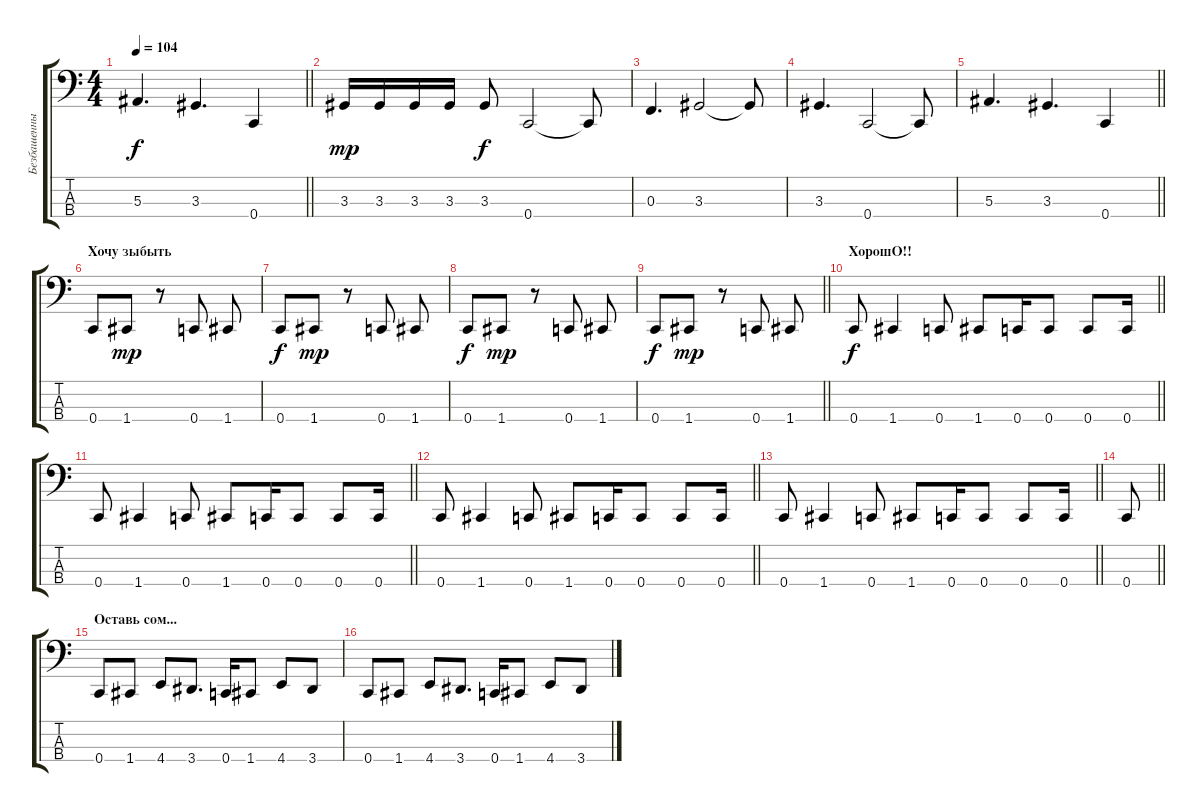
\track ("Безбашенный басист+струны \"Carvin\"" "Безбашенны") {instrument electricbassfinger}
\staff {score tabs}
\tuning (Eb2 Bb1 F1 C1) {hide}
\ts (4 4)
\tempo 104
\clef f4
\barLineRight lightlight
\ks c
5.3.4{d dy f} 3.3.4{d} 0.4.4 |
3.3.16{dy mp} 3.3.16 3.3.16 3.3.16 3.3.8{dy f} 0.4.2 0.4{t}.8 |
0.3.4{d} 3.3.2 3.3{t}.8 |
3.3.4{d} 0.4.2 0.4{t}.8 |
\barLineRight lightlight
5.3.4{d} 3.3.4{d} 0.4.4 |
\section ("" "Хочу зыбыть")
0.4.8 1.4.8{dy mp} r.8 0.4.8 1.4.8 |
0.4.8{dy f} 1.4.8{dy mp} r.8 0.4.8 1.4.8 |
0.4.8{dy f} 1.4.8{dy mp} r.8 0.4.8 1.4.8 |
\barLineRight lightlight
0.4.8{dy f} 1.4.8{dy mp} r.8 0.4.8 1.4.8 |
\section ("" "ХорошО!!")
\barLineRight lightlight
0.4.8{dy f} 1.4.4 0.4.8 1.4.8 0.4.16 0.4.8 0.4.8 0.4.16 |
\barLineRight lightlight
0.4.8 1.4.4 0.4.8 1.4.8 0.4.16 0.4.8 0.4.8 0.4.16 |
\barLineRight lightlight
0.4.8 1.4.4 0.4.8 1.4.8 0.4.16 0.4.8 0.4.8 0.4.16 |
\barLineRight lightlight
0.4.8 1.4.4 0.4.8 1.4.8 0.4.16 0.4.8 0.4.8 0.4.16 |
\barLineRight lightlight
0.4.8 |
\section ("" "Оставь сом...")
0.4.8 1.4.8 4.4.8 3.4.8{d} 0.4.16 1.4.8 4.4.8 3.4.8 |
0.4.8 1.4.8 4.4.8 3.4.8{d} 0.4.16 1.4.8 4.4.8 3.4.8
